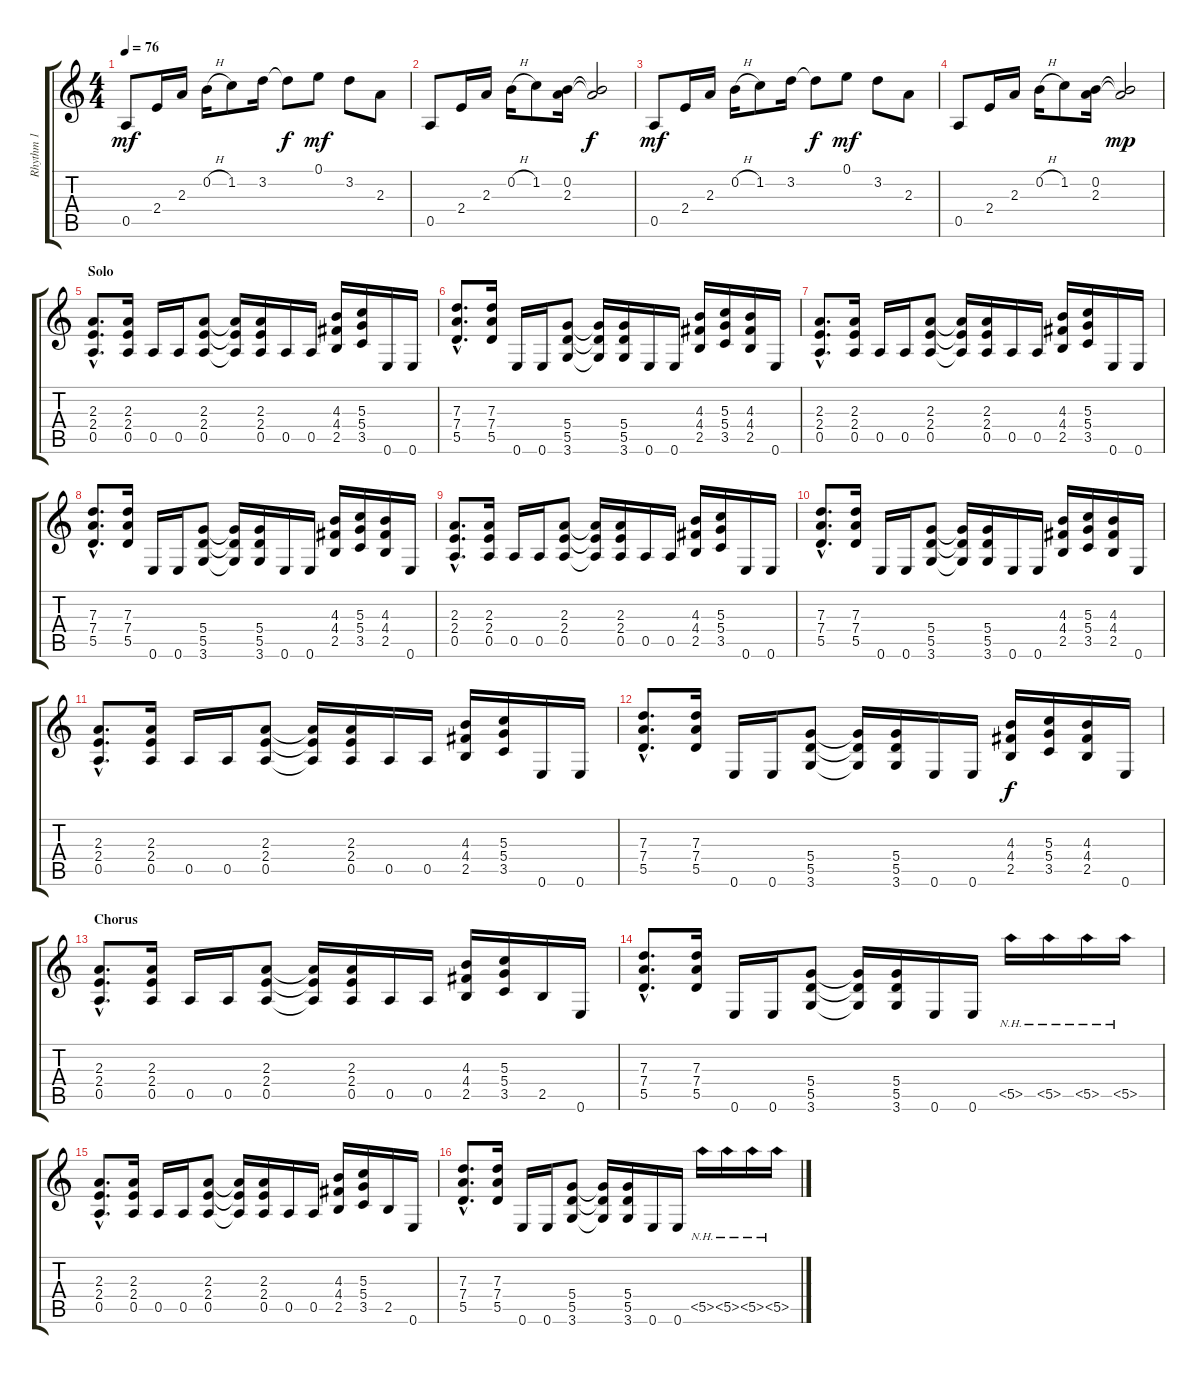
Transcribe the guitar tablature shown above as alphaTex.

\track ("Rhythm 1" "Rhythm 1") {instrument electricguitarjazz}
\staff {score tabs}
\tuning (E4 B3 G3 D3 A2 E2) {hide}
\ts (4 4)
\tempo 76
\clef g2
\ks c
0.5.8{dy mf instrument electricguitarjazz} 2.4.16 2.3.16 0.2{h}.16 1.2.8 3.2.16 3.2{t}.8{dy f} 0.1.8{dy mf} 3.2.8 2.3.8 |
0.5.8 2.4.16 2.3.16 0.2{h}.16 1.2.8 (0.2 2.3).16 (0.2{t} 2.3{t}).2{dy f} |
0.5.8{dy mf} 2.4.16 2.3.16 0.2{h}.16 1.2.8 3.2.16 3.2{t}.8{dy f} 0.1.8{dy mf} 3.2.8 2.3.8 |
0.5.8 2.4.16 2.3.16 0.2{h}.16 1.2.8 (0.2 2.3).16 (0.2{t} 2.3{t}).2{dy mp} |
\section ("" "Solo")
(2.3{hac} 2.4{hac} 0.5{hac}).8{d volume 15 instrument distortionguitar} (2.3 2.4 0.5).16 0.5.16 0.5.16 (2.3 2.4 0.5).8 (2.3{t} 2.4{t} 0.5{t}).16 (2.3 2.4 0.5).16 0.5.16 0.5.16 (4.3 4.4 2.5).16 (5.3 5.4 3.5).16 0.6.16 0.6.16 |
(7.3{hac} 7.4{hac} 5.5{hac}).8{d} (7.3 7.4 5.5).16 0.6.16 0.6.16 (5.4 5.5 3.6).8 (5.4{t} 5.5{t} 3.6{t}).16 (5.4 5.5 3.6).16 0.6.16 0.6.16 (4.3 4.4 2.5).16 (5.3 5.4 3.5).16 (4.3 4.4 2.5).16 0.6.16 |
(2.3{hac} 2.4{hac} 0.5{hac}).8{d} (2.3 2.4 0.5).16 0.5.16 0.5.16 (2.3 2.4 0.5).8 (2.3{t} 2.4{t} 0.5{t}).16 (2.3 2.4 0.5).16 0.5.16 0.5.16 (4.3 4.4 2.5).16 (5.3 5.4 3.5).16 0.6.16 0.6.16 |
(7.3{hac} 7.4{hac} 5.5{hac}).8{d} (7.3 7.4 5.5).16 0.6.16 0.6.16 (5.4 5.5 3.6).8 (5.4{t} 5.5{t} 3.6{t}).16 (5.4 5.5 3.6).16 0.6.16 0.6.16 (4.3 4.4 2.5).16 (5.3 5.4 3.5).16 (4.3 4.4 2.5).16 0.6.16 |
(2.3{hac} 2.4{hac} 0.5{hac}).8{d} (2.3 2.4 0.5).16 0.5.16 0.5.16 (2.3 2.4 0.5).8 (2.3{t} 2.4{t} 0.5{t}).16 (2.3 2.4 0.5).16 0.5.16 0.5.16 (4.3 4.4 2.5).16 (5.3 5.4 3.5).16 0.6.16 0.6.16 |
(7.3{hac} 7.4{hac} 5.5{hac}).8{d} (7.3 7.4 5.5).16 0.6.16 0.6.16 (5.4 5.5 3.6).8 (5.4{t} 5.5{t} 3.6{t}).16 (5.4 5.5 3.6).16 0.6.16 0.6.16 (4.3 4.4 2.5).16 (5.3 5.4 3.5).16 (4.3 4.4 2.5).16 0.6.16 |
(2.3{hac} 2.4{hac} 0.5{hac}).8{d} (2.3 2.4 0.5).16 0.5.16 0.5.16 (2.3 2.4 0.5).8 (2.3{t} 2.4{t} 0.5{t}).16 (2.3 2.4 0.5).16 0.5.16 0.5.16 (4.3 4.4 2.5).16 (5.3 5.4 3.5).16 0.6.16 0.6.16 |
(7.3{hac} 7.4{hac} 5.5{hac}).8{d} (7.3 7.4 5.5).16 0.6.16 0.6.16 (5.4 5.5 3.6).8 (5.4{t} 5.5{t} 3.6{t}).16 (5.4 5.5 3.6).16 0.6.16 0.6.16 (4.3 4.4 2.5).16{dy f} (5.3 5.4 3.5).16 (4.3 4.4 2.5).16 0.6.16 |
\section ("" "Chorus")
(2.3{hac} 2.4{hac} 0.5{hac}).8{d} (2.3 2.4 0.5).16 0.5.16 0.5.16 (2.3 2.4 0.5).8 (2.3{t} 2.4{t} 0.5{t}).16 (2.3 2.4 0.5).16 0.5.16 0.5.16 (4.3 4.4 2.5).16 (5.3 5.4 3.5).16 2.5.16 0.6.16 |
(7.3{hac} 7.4{hac} 5.5{hac}).8{d} (7.3 7.4 5.5).16 0.6.16 0.6.16 (5.4 5.5 3.6).8 (5.4{t} 5.5{t} 3.6{t}).16 (5.4 5.5 3.6).16 0.6.16 0.6.16 5.5{nh}.16 5.5{nh}.16 5.5{nh}.16 5.5{nh}.16 |
(2.3{hac} 2.4{hac} 0.5{hac}).8{d} (2.3 2.4 0.5).16 0.5.16 0.5.16 (2.3 2.4 0.5).8 (2.3{t} 2.4{t} 0.5{t}).16 (2.3 2.4 0.5).16 0.5.16 0.5.16 (4.3 4.4 2.5).16 (5.3 5.4 3.5).16 2.5.16 0.6.16 |
(7.3{hac} 7.4{hac} 5.5{hac}).8{d} (7.3 7.4 5.5).16 0.6.16 0.6.16 (5.4 5.5 3.6).8 (5.4{t} 5.5{t} 3.6{t}).16 (5.4 5.5 3.6).16 0.6.16 0.6.16 5.5{nh}.16 5.5{nh}.16 5.5{nh}.16 5.5{nh}.16
